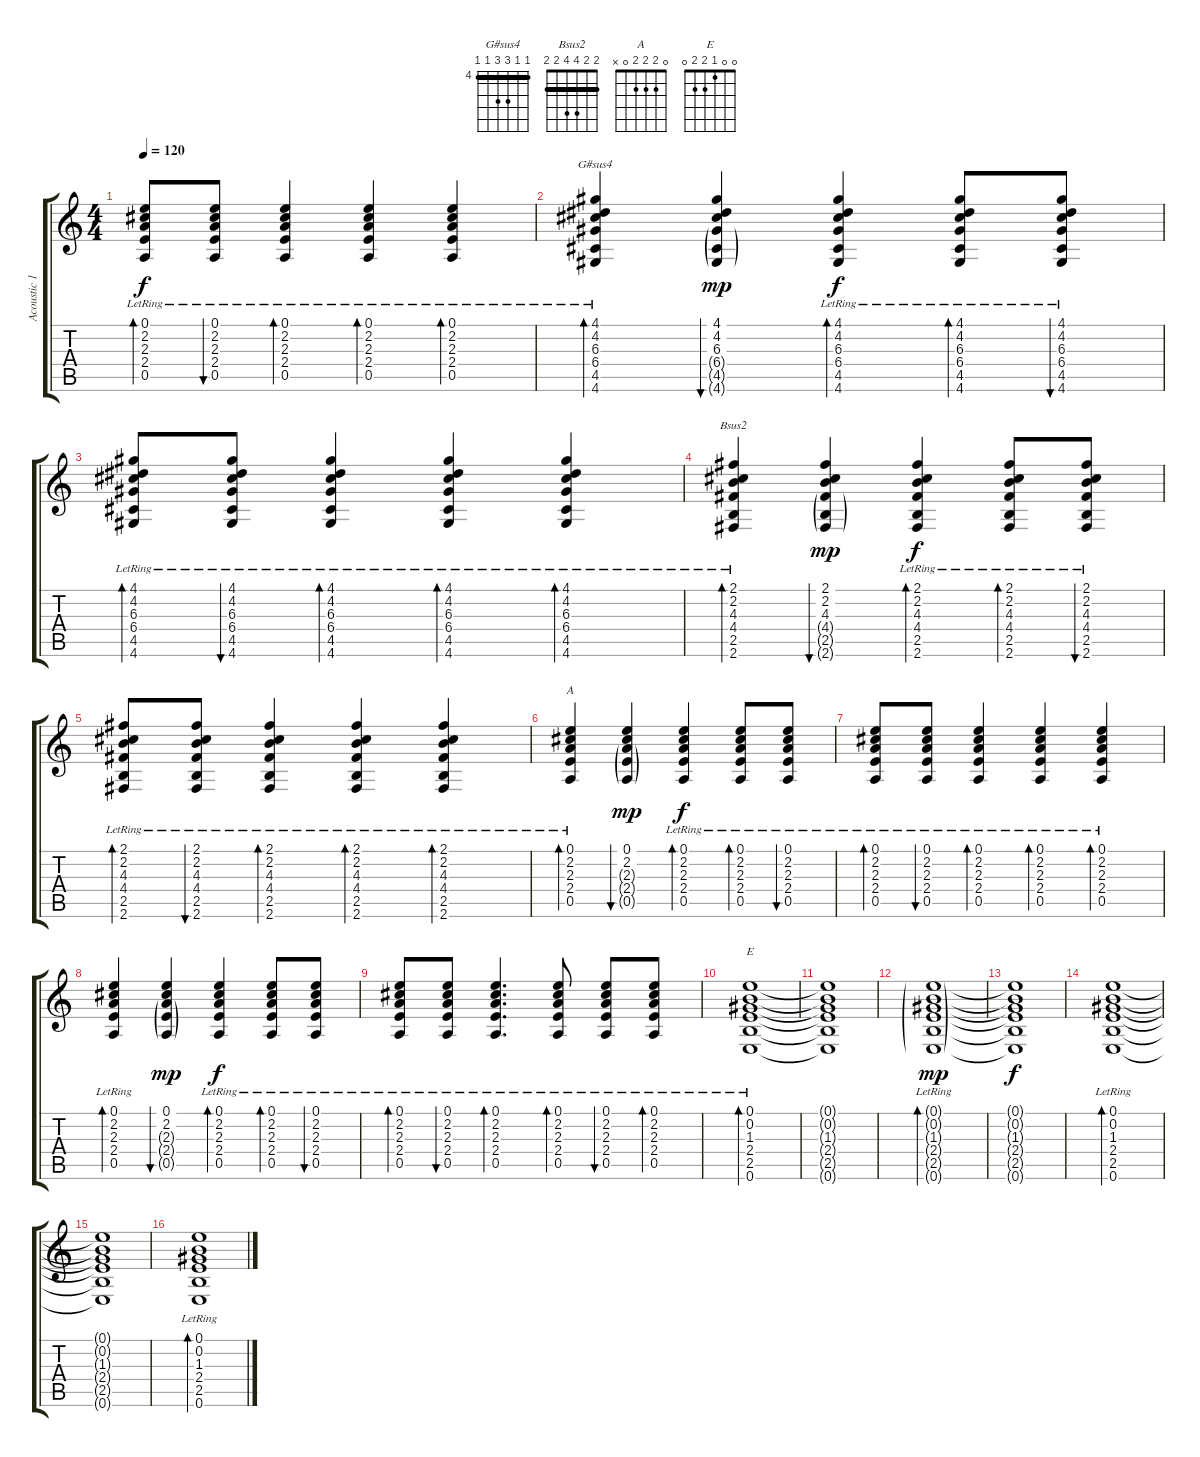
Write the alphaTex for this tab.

\track ("Acoustic 1" "Acoustic 1") {instrument acousticguitarnylon}
\staff {score tabs}
\tuning (E4 B3 G3 D3 A2 E2) {hide}
\chord ("G#sus4" 4 4 6 6 4 4) {firstfret 4 barre 4}
\chord ("Bsus2" 2 2 4 4 2 2) {barre 2}
\chord ("A" 0 2 2 2 0 x)
\chord ("E" 0 0 1 2 2 0)
\ts (4 4)
\tempo 120
\clef g2
\ks c
(0.1 2.2 2.3{lr} 2.4{lr} 0.5{lr}).8{bd 30 dy f} (0.1 2.2 2.3{lr} 2.4{lr} 0.5{lr}).8{bu 30} (0.1 2.2 2.3{lr} 2.4{lr} 0.5{lr}).4{bd 30} (0.1 2.2 2.3{lr} 2.4{lr} 0.5{lr}).4{bd 30} (0.1 2.2 2.3{lr} 2.4{lr} 0.5{lr}).4{bd 30} |
(4.1 4.2 6.3{lr} 6.4{lr} 4.5{lr} 4.6{lr}).4{bd 60 ch "G#sus4"} (4.1 4.2 6.3 6.4{g} 4.5{g} 4.6{g}).4{bu 30 dy mp} (4.1 4.2 6.3{lr} 6.4{lr} 4.5{lr} 4.6{lr}).4{bd 30 dy f} (4.1 4.2 6.3{lr} 6.4{lr} 4.5{lr} 4.6{lr}).8{bd 30} (4.1 4.2 6.3{lr} 6.4{lr} 4.5{lr} 4.6{lr}).8{bu 30} |
(4.1 4.2 6.3{lr} 6.4{lr} 4.5{lr} 4.6{lr}).8{bd 30} (4.1 4.2 6.3{lr} 6.4{lr} 4.5{lr} 4.6{lr}).8{bu 30} (4.1 4.2 6.3{lr} 6.4{lr} 4.5{lr} 4.6{lr}).4{bd 30} (4.1 4.2 6.3{lr} 6.4{lr} 4.5{lr} 4.6{lr}).4{bd 30} (4.1 4.2 6.3{lr} 6.4{lr} 4.5{lr} 4.6{lr}).4{bd 30} |
(2.1 2.2 4.3{lr} 4.4{lr} 2.5{lr} 2.6{lr}).4{bd 60 ch "Bsus2"} (2.1 2.2 4.3 4.4{g} 2.5{g} 2.6{g}).4{bu 30 dy mp} (2.1 2.2 4.3{lr} 4.4{lr} 2.5{lr} 2.6{lr}).4{bd 30 dy f} (2.1 2.2 4.3{lr} 4.4{lr} 2.5{lr} 2.6{lr}).8{bd 30} (2.1 2.2 4.3{lr} 4.4{lr} 2.5{lr} 2.6{lr}).8{bu 30} |
(2.1 2.2 4.3{lr} 4.4{lr} 2.5{lr} 2.6{lr}).8{bd 30} (2.1 2.2 4.3{lr} 4.4{lr} 2.5{lr} 2.6{lr}).8{bu 30} (2.1 2.2 4.3{lr} 4.4{lr} 2.5{lr} 2.6{lr}).4{bd 30} (2.1 2.2 4.3{lr} 4.4{lr} 2.5{lr} 2.6{lr}).4{bd 30} (2.1 2.2 4.3{lr} 4.4{lr} 2.5{lr} 2.6{lr}).4{bd 30} |
(0.1 2.2 2.3{lr} 2.4{lr} 0.5{lr}).4{bd 60 ch "A"} (0.1 2.2 2.3{g} 2.4{g} 0.5{g}).4{bu 30 dy mp} (0.1 2.2 2.3{lr} 2.4{lr} 0.5{lr}).4{bd 30 dy f} (0.1 2.2 2.3{lr} 2.4{lr} 0.5{lr}).8{bd 30} (0.1 2.2 2.3{lr} 2.4{lr} 0.5{lr}).8{bu 30} |
(0.1 2.2 2.3{lr} 2.4{lr} 0.5{lr}).8{bd 30} (0.1 2.2 2.3{lr} 2.4{lr} 0.5{lr}).8{bu 30} (0.1 2.2 2.3{lr} 2.4{lr} 0.5{lr}).4{bd 30} (0.1 2.2 2.3{lr} 2.4{lr} 0.5{lr}).4{bd 30} (0.1 2.2 2.3{lr} 2.4{lr} 0.5{lr}).4{bd 30} |
(0.1 2.2 2.3{lr} 2.4{lr} 0.5{lr}).4{bd 60} (0.1 2.2 2.3{g} 2.4{g} 0.5{g}).4{bu 30 dy mp} (0.1 2.2 2.3{lr} 2.4{lr} 0.5{lr}).4{bd 30 dy f} (0.1 2.2 2.3{lr} 2.4{lr} 0.5{lr}).8{bd 30} (0.1 2.2 2.3{lr} 2.4{lr} 0.5{lr}).8{bu 30} |
(0.1 2.2 2.3{lr} 2.4{lr} 0.5{lr}).8{bd 30} (0.1 2.2 2.3{lr} 2.4{lr} 0.5{lr}).8{bu 30} (0.1 2.2 2.3{lr} 2.4{lr} 0.5{lr}).4{d bd 30} (0.1 2.2 2.3{lr} 2.4{lr} 0.5{lr}).8{bd 30} (0.1 2.2 2.3{lr} 2.4{lr} 0.5{lr}).8{bu 30} (0.1 2.2 2.3{lr} 2.4{lr} 0.5{lr}).8{bd 30} |
(0.1 0.2 1.3{lr} 2.4{lr} 2.5{lr} 0.6{lr}).1{bd 60 ch "E"} |
(0.1{t} 0.2{t} 1.3{t} 2.4{t} 2.5{t} 0.6{t}).1 |
(0.1{g} 0.2{g} 1.3{g lr} 2.4{g lr} 2.5{g lr} 0.6{g lr}).1{bd 60 dy mp} |
(0.1{t} 0.2{t} 1.3{t} 2.4{t} 2.5{t} 0.6{t}).1{dy f} |
(0.1 0.2 1.3{lr} 2.4{lr} 2.5{lr} 0.6{lr}).1{bd 60} |
(0.1{t} 0.2{t} 1.3{t} 2.4{t} 2.5{t} 0.6{t}).1 |
(0.1 0.2 1.3{lr} 2.4{lr} 2.5{lr} 0.6{lr}).1{bd 60}
